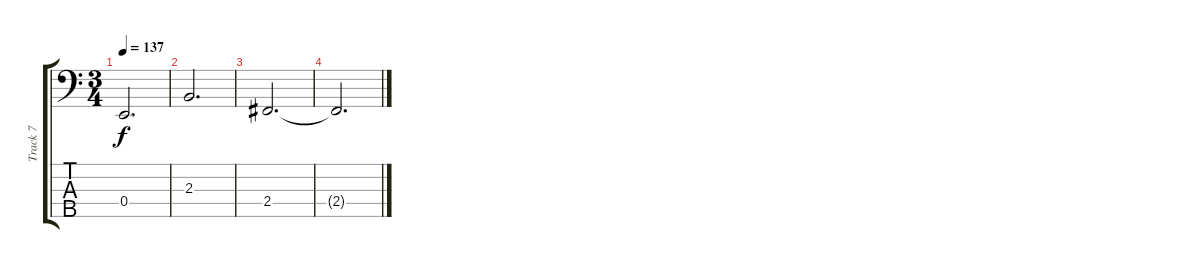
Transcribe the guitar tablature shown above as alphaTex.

\track ("Track 7" "Track 7") {instrument electricbassfinger}
\staff {score tabs}
\tuning (G2 D2 A1 E1 B0) {hide}
\ts (3 4)
\tempo 137
\clef f4
\ks c
0.4.2{d dy f} |
2.3.2{d} |
2.4.2{d} |
2.4{t}.2{d}
